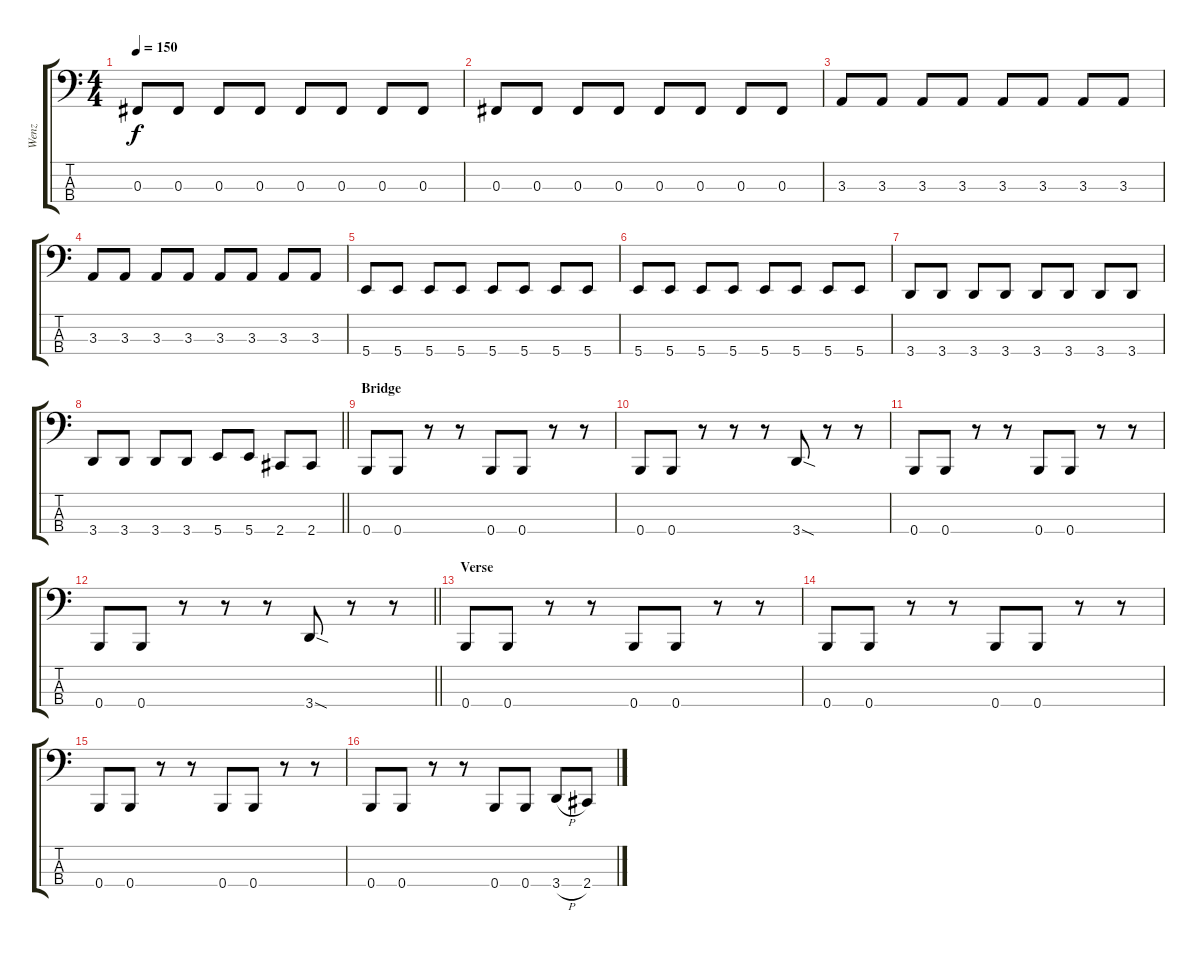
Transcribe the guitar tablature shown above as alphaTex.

\track ("Wenz" "Wenz") {instrument electricbasspick}
\staff {score tabs}
\tuning (E2 B1 Gb1 B0) {hide}
\ts (4 4)
\tempo 150
\clef f4
\ks c
0.3.8{dy f} 0.3.8 0.3.8 0.3.8 0.3.8 0.3.8 0.3.8 0.3.8 |
0.3.8 0.3.8 0.3.8 0.3.8 0.3.8 0.3.8 0.3.8 0.3.8 |
3.3.8 3.3.8 3.3.8 3.3.8 3.3.8 3.3.8 3.3.8 3.3.8 |
3.3.8 3.3.8 3.3.8 3.3.8 3.3.8 3.3.8 3.3.8 3.3.8 |
5.4.8 5.4.8 5.4.8 5.4.8 5.4.8 5.4.8 5.4.8 5.4.8 |
5.4.8 5.4.8 5.4.8 5.4.8 5.4.8 5.4.8 5.4.8 5.4.8 |
3.4.8 3.4.8 3.4.8 3.4.8 3.4.8 3.4.8 3.4.8 3.4.8 |
\barLineRight lightlight
3.4.8 3.4.8 3.4.8 3.4.8 5.4.8 5.4.8 2.4.8 2.4.8 |
\section ("" "Bridge")
0.4.8 0.4.8 r.8 r.8 0.4.8 0.4.8 r.8 r.8 |
0.4.8 0.4.8 r.8 r.8 r.8 3.4{sod}.8 r.8 r.8 |
0.4.8 0.4.8 r.8 r.8 0.4.8 0.4.8 r.8 r.8 |
\barLineRight lightlight
0.4.8 0.4.8 r.8 r.8 r.8 3.4{sod}.8 r.8 r.8 |
\section ("" "Verse")
0.4.8 0.4.8 r.8 r.8 0.4.8 0.4.8 r.8 r.8 |
0.4.8 0.4.8 r.8 r.8 0.4.8 0.4.8 r.8 r.8 |
0.4.8 0.4.8 r.8 r.8 0.4.8 0.4.8 r.8 r.8 |
0.4.8 0.4.8 r.8 r.8 0.4.8 0.4.8 3.4{h}.8 2.4.8
